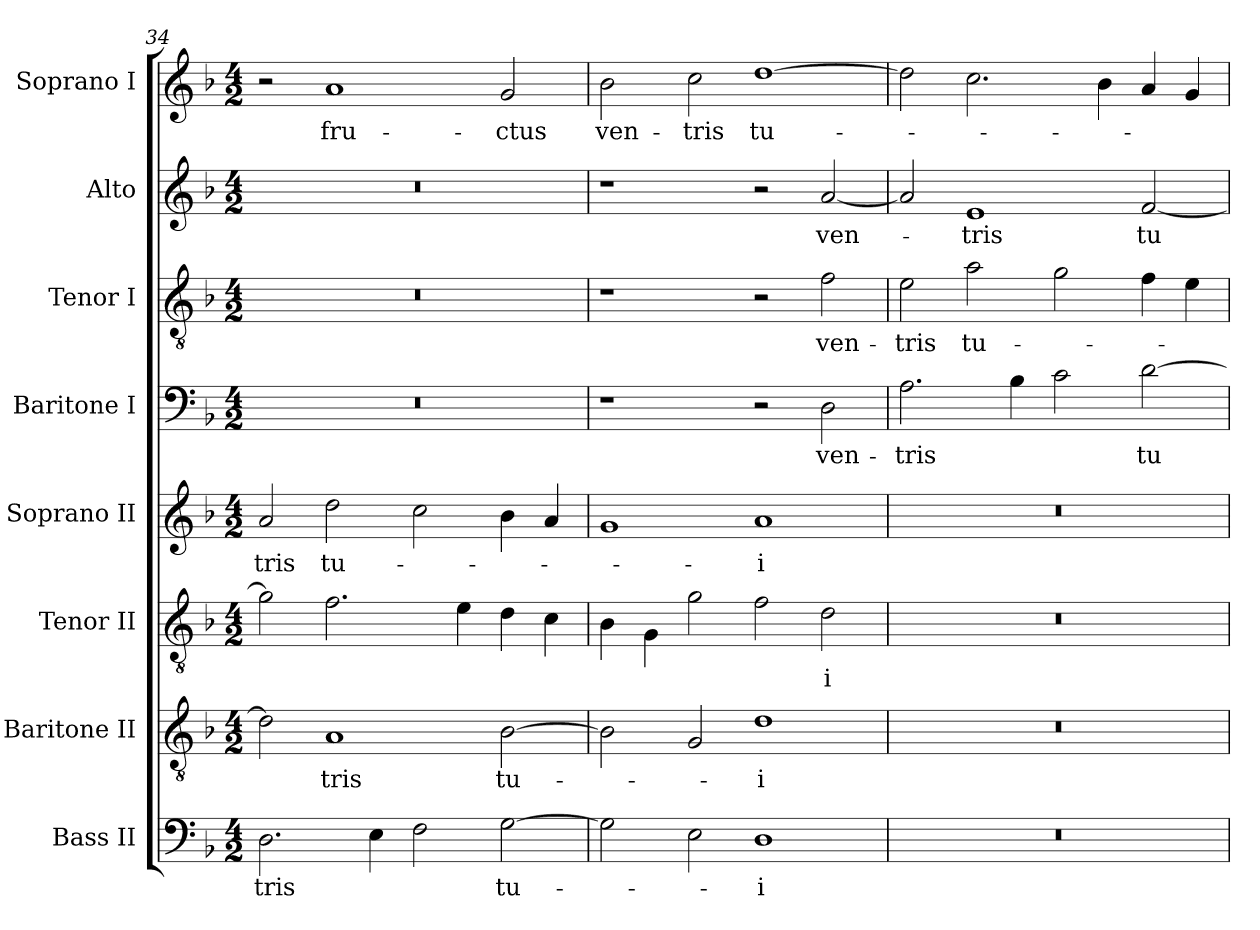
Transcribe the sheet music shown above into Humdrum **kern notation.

**kern	**text	**kern	**text	**kern	**text	**kern	**text	**kern	**text	**kern	**text	**kern	**text	**kern	**text
*part8	*part8	*part7	*part7	*part6	*part6	*part5	*part5	*part4	*part4	*part3	*part3	*part2	*part2	*part1	*part1
*staff8	*staff8	*staff7	*staff7	*staff6	*staff6	*staff5	*staff5	*staff4	*staff4	*staff3	*staff3	*staff2	*staff2	*staff1	*staff1
*I"Bass II	*	*I"Baritone II	*	*I"Tenor II	*	*I"Soprano II	*	*I"Baritone I	*	*I"Tenor I	*	*I"Alto	*	*I"Soprano I	*
*clefF4	*	*clefGv2	*	*clefGv2	*	*clefG2	*	*clefF4	*	*clefGv2	*	*clefG2	*	*clefG2	*
*	*	*ITrd14c24	*	*ITrd11c19	*	*	*	*ITrd9c15	*	*ITrd7c12	*	*	*	*ITrd7c12	*
*k[b-]	*	*k[b-]	*	*k[b-]	*	*k[b-]	*	*k[b-]	*	*k[b-]	*	*k[b-]	*	*k[b-]	*
*F:	*	*F:	*	*F:	*	*F:	*	*F:	*	*F:	*	*F:	*	*F:	*
*M4/2	*	*M4/2	*	*M4/2	*	*M4/2	*	*M4/2	*	*M4/2	*	*M4/2	*	*M4/2	*
=34	=34	=34	=34	=34	=34	=34	=34	=34	=34	=34	=34	=34	=34	=34	=34
!	!LO:LY:b:color=#000000	!	!	!	!	!	!	!	!	!	!	!	!	!	!
!	!	!	!	!	!	!	!LO:LY:b:color=#000000	!LO:N:vis=1	!	!LO:N:vis=1	!	!LO:N:vis=1	!	!	!
2.Di\	-tris	2DDi\]	.	2Gi\]	.	2ai/	-tris	0r	.	0r	.	0r	.	2r	.
!	!	!	!LO:LY:b:color=#000000	!	!	!	!	!	!	!	!	!	!	!	!
!	!	!	!	!	!	!	!LO:LY:b:color=#000000	!	!	!	!	!	!	!	!
!	!	!	!	!	!	!	!	!	!	!	!	!	!	!	!LO:LY:b:color=#000000
.	.	1AAAi	-tris	2.Fi\	.	2ddi\	tu-	.	.	.	.	.	.	1Ai	fru-
4Ei\	.	.	.	.	.	.	.	.	.	.	.	.	.	.	.
2Fi\	.	.	.	.	.	2cci\	.	.	.	.	.	.	.	.	.
.	.	.	.	4Ei\	.	.	.	.	.	.	.	.	.	.	.
!	!LO:LY:b:color=#000000	!	!	!	!	!	!	!	!	!	!	!	!	!	!
!	!	!	!LO:LY:b:color=#000000	!	!	!	!	!	!	!	!	!	!	!	!
!	!	!	!	!	!	!	!	!	!	!	!	!	!	!	!LO:LY:b:color=#000000
[>2Gi\	tu-	[>2BBB-i\	tu-	4Di\	.	4b-i\	.	.	.	.	.	.	.	2Gi/	-ctus
.	.	.	.	4Ci\	.	4ai/	.	.	.	.	.	.	.	.	.
=35	=35	=35	=35	=35	=35	=35	=35	=35	=35	=35	=35	=35	=35	=35	=35
!	!	!	!	!	!	!	!	!	!	!	!	!	!	!	!LO:LY:b:color=#000000
2Gi\]	.	2BBB-i\]	.	4BB-i\	.	1gi	.	1r	.	1r	.	1r	.	2B-i\	ven-
.	.	.	.	4GGi\	.	.	.	.	.	.	.	.	.	.	.
!	!	!	!	!	!	!	!	!	!	!	!	!	!	!	!LO:LY:b:color=#000000
2Ei\	.	2GGGi/	.	2Gi\	.	.	.	.	.	.	.	.	.	2ci\	-tris
!	!LO:LY:b:color=#000000	!	!	!	!	!	!	!	!	!	!	!	!	!	!
!	!	!	!LO:LY:b:color=#000000	!	!	!	!	!	!	!	!	!	!	!	!
!	!	!	!	!	!	!	!LO:LY:b:color=#000000	!	!	!	!	!	!	!	!
!	!	!	!	!	!	!	!	!	!	!	!	!	!	!	!LO:LY:b:color=#000000
1Di	-i	1DDi	-i	2Fi\	.	1ai	-i	2r	.	2r	.	2r	.	[>1di	tu-
!	!	!	!	!	!LO:LY:b:color=#000000	!	!	!	!	!	!	!	!	!	!
!	!	!	!	!	!	!	!	!	!LO:LY:b:color=#000000	!	!	!	!	!	!
!	!	!	!	!	!	!	!	!	!	!	!LO:LY:b:color=#000000	!	!	!	!
!	!	!	!	!	!	!	!	!	!	!	!	!	!LO:LY:b:color=#000000	!	!
.	.	.	.	2Di\	-i	.	.	2DDi\	ven-	2Fi\	ven-	[<2ai/	ven-	.	.
=36	=36	=36	=36	=36	=36	=36	=36	=36	=36	=36	=36	=36	=36	=36	=36
!LO:N:vis=1	!	!LO:N:vis=1	!	!LO:N:vis=1	!	!LO:N:vis=1	!	!	!	!	!	!	!	!	!
!	!	!	!	!	!	!	!	!	!LO:LY:b:color=#000000	!	!	!	!	!	!
!	!	!	!	!	!	!	!	!	!	!	!LO:LY:b:color=#000000	!	!	!	!
0r	.	0r	.	0r	.	0r	.	2.AAi\	-tris	2Ei\	-tris	2ai/]	.	2di\]	.
!	!	!	!	!	!	!	!	!	!	!	!LO:LY:b:color=#000000	!	!	!	!
!	!	!	!	!	!	!	!	!	!	!	!	!	!LO:LY:b:color=#000000	!	!
.	.	.	.	.	.	.	.	.	.	2Ai\	tu-	1ei	-tris	2.ci\	.
.	.	.	.	.	.	.	.	4BB-i\	.	.	.	.	.	.	.
.	.	.	.	.	.	.	.	2Ci\	.	2Gi\	.	.	.	.	.
.	.	.	.	.	.	.	.	.	.	.	.	.	.	4B-i\	.
!	!	!	!	!	!	!	!	!	!LO:LY:b:color=#000000	!	!	!	!	!	!
!	!	!	!	!	!	!	!	!	!	!	!	!	!LO:LY:b:color=#000000	!	!
.	.	.	.	.	.	.	.	[>2Di\	tu-	4Fi\	.	[<2fi/	tu-	4Ai/	.
.	.	.	.	.	.	.	.	.	.	4Ei\	.	.	.	4Gi/	.
=	=	=	=	=	=	=	=	=	=	=	=	=	=	=	=
*-	*-	*-	*-	*-	*-	*-	*-	*-	*-	*-	*-	*-	*-	*-	*-
